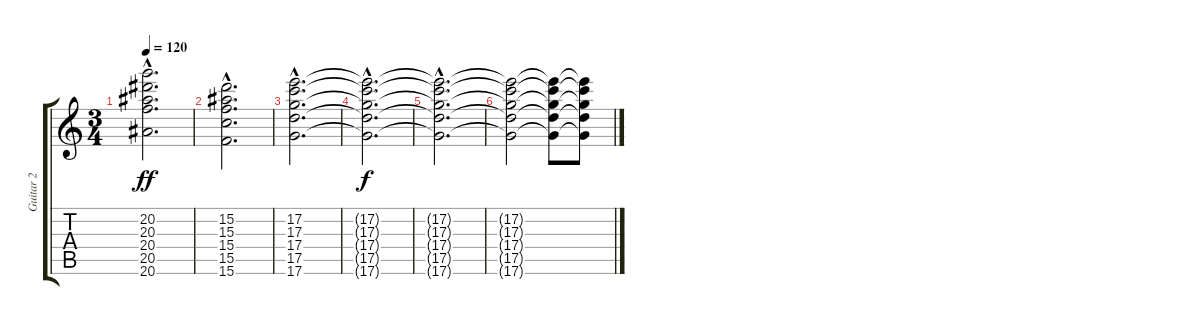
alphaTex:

\track ("Guitar 2" "Guitar 2") {instrument distortionguitar}
\staff {score tabs}
\tuning (E4 B3 G3 D3 A2 D2) {hide}
\ts (3 4)
\tempo 120
\clef g2
\ks c
(20.2{hac} 20.3{hac} 20.4{hac} 20.5{hac} 20.6{hac}).2{d dy ff volume 16} |
(15.2{hac} 15.3{hac} 15.4{hac} 15.5{hac} 15.6{hac}).2{d} |
(17.2{hac} 17.3{hac} 17.4{hac} 17.5{hac} 17.6{hac}).2{d} |
(17.2{hac t} 17.3{hac t} 17.4{hac t} 17.5{hac t} 17.6{hac t}).2{d dy f} |
(17.2{hac t} 17.3{hac t} 17.4{hac t} 17.5{hac t} 17.6{hac t}).2{d} |
(17.2{t} 17.3{t} 17.4{t} 17.5{t} 17.6{t}).2 (17.2{t} 17.3{t} 17.4{t} 17.5{t} 17.6{t}).8 (17.2{t} 17.3{t} 17.4{t} 17.5{t} 17.6{t}).8{volume 0 instrument distortionguitar}
